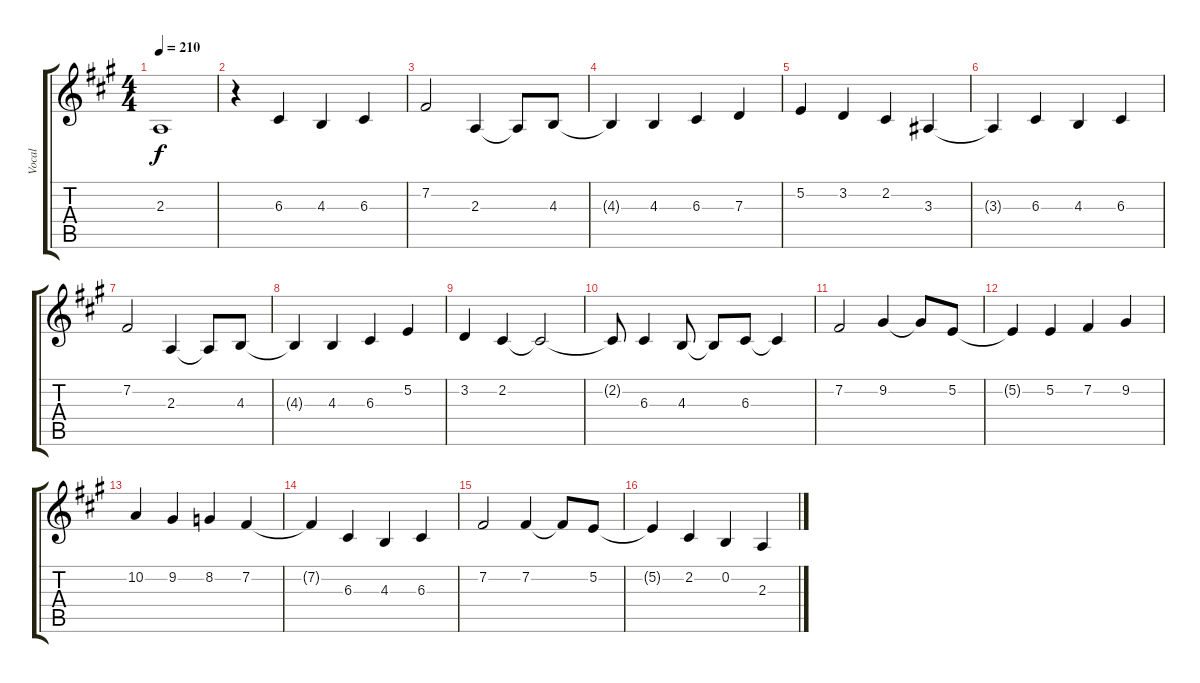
\track ("Vocal" "Vocal") {instrument harmonica}
\staff {score tabs}
\tuning (E4 B3 G3 D3 A2 E2) {hide}
\ts (4 4)
\tempo 210
\clef g2
\ks a
2.3{t}.1{dy f} |
r.4 6.3.4 4.3.4 6.3.4 |
7.2.2 2.3.4 2.3{t}.8 4.3.8 |
4.3{t}.4 4.3.4 6.3.4 7.3.4 |
5.2.4 3.2.4 2.2.4 3.3.4 |
3.3{t}.4 6.3.4 4.3.4 6.3.4 |
7.2.2 2.3.4 2.3{t}.8 4.3.8 |
4.3{t}.4 4.3.4 6.3.4 5.2.4 |
3.2.4 2.2.4 2.2{t}.2 |
2.2{t}.8 6.3.4 4.3.8 4.3{t}.8 6.3.8 6.3{t}.4 |
7.2.2 9.2.4 9.2{t}.8 5.2.8 |
5.2{t}.4 5.2.4 7.2.4 9.2.4 |
10.2.4 9.2.4 8.2.4 7.2.4 |
7.2{t}.4 6.3.4 4.3.4 6.3.4 |
7.2.2 7.2.4 7.2{t}.8 5.2.8 |
5.2{t}.4 2.2.4 0.2.4 2.3.4
